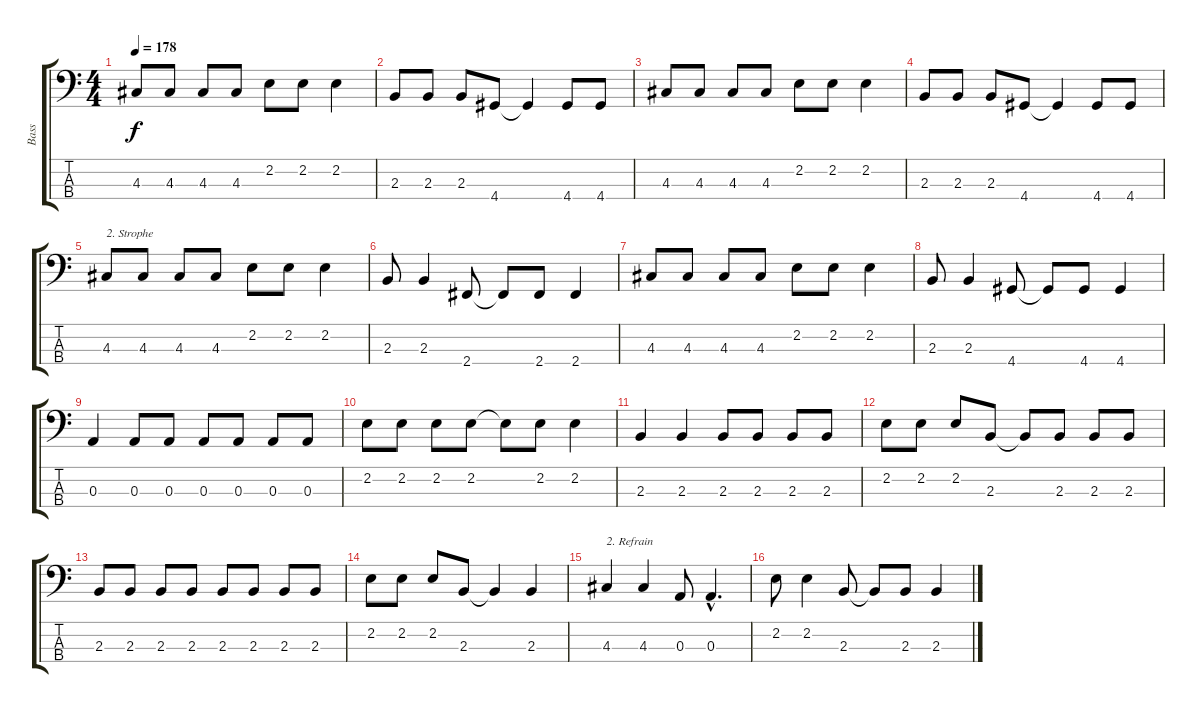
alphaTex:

\track ("Bass" "Bass") {instrument electricbasspick}
\staff {score tabs}
\tuning (G2 D2 A1 E1) {hide}
\ts (4 4)
\tempo 178
\clef f4
\ks c
4.3.8{dy f} 4.3.8 4.3.8 4.3.8 2.2.8 2.2.8 2.2.4 |
2.3.8 2.3.8 2.3.8 4.4.8 4.4{t}.4 4.4.8 4.4.8 |
4.3.8 4.3.8 4.3.8 4.3.8 2.2.8 2.2.8 2.2.4 |
2.3.8 2.3.8 2.3.8 4.4.8 4.4{t}.4 4.4.8 4.4.8 |
4.3.8{txt "2. Strophe"} 4.3.8 4.3.8 4.3.8 2.2.8 2.2.8 2.2.4 |
2.3.8 2.3.4 2.4.8 2.4{t}.8 2.4.8 2.4.4 |
4.3.8 4.3.8 4.3.8 4.3.8 2.2.8 2.2.8 2.2.4 |
2.3.8 2.3.4 4.4.8 4.4{t}.8 4.4.8 4.4.4 |
0.3.4 0.3.8 0.3.8 0.3.8 0.3.8 0.3.8 0.3.8 |
2.2.8 2.2.8 2.2.8 2.2.8 2.2{t}.8 2.2.8 2.2.4 |
2.3.4 2.3.4 2.3.8 2.3.8 2.3.8 2.3.8 |
2.2.8 2.2.8 2.2.8 2.3.8 2.3{t}.8 2.3.8 2.3.8 2.3.8 |
2.3.8 2.3.8 2.3.8 2.3.8 2.3.8 2.3.8 2.3.8 2.3.8 |
2.2.8 2.2.8 2.2.8 2.3.8 2.3{t}.4 2.3.4 |
4.3.4{txt "2. Refrain"} 4.3.4 0.3.8 0.3{hac}.4{d} |
2.2.8 2.2.4 2.3.8 2.3{t}.8 2.3.8 2.3.4
